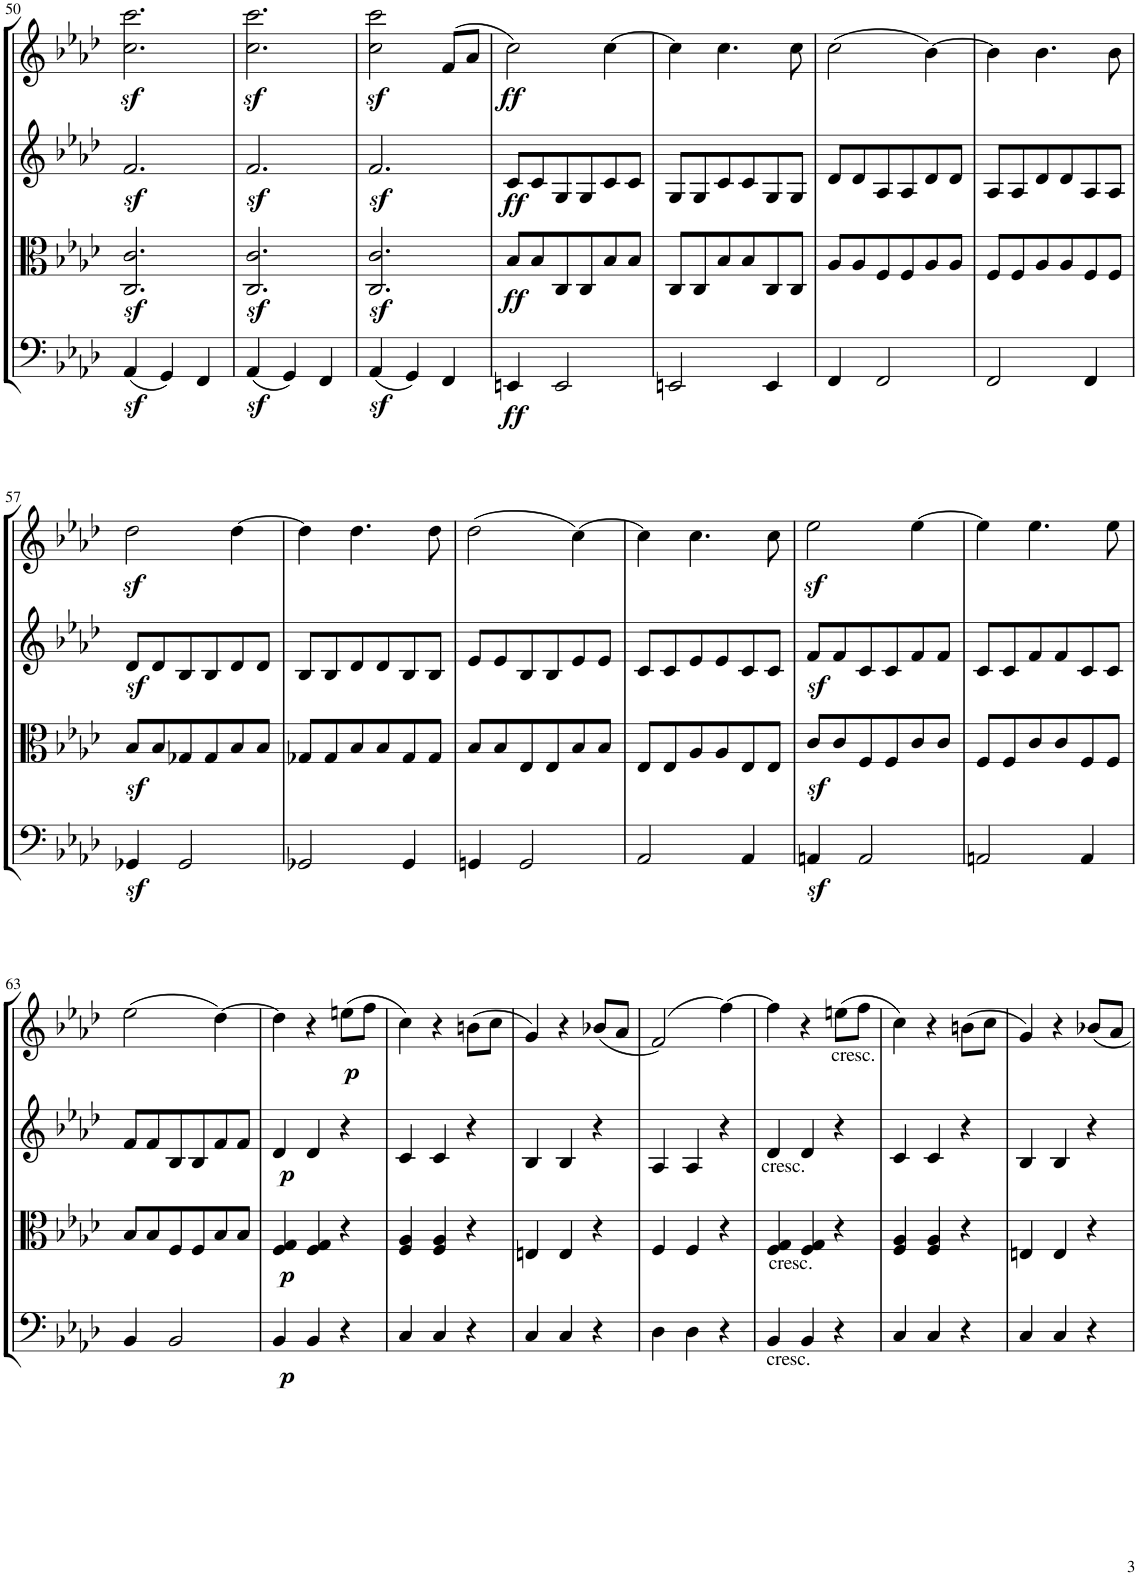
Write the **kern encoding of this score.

**kern	**dynam	**kern	**dynam	**kern	**dynam	**kern	**dynam
*part4	*part4	*part3	*part3	*part2	*part2	*part1	*part1
*staff4	*staff4	*staff3	*staff3	*staff2	*staff2	*staff1	*staff1
*I"Violoncello	*	*I"Viola	*	*I"Violino II	*	*I"Violino I	*
*I'Vc	*	*I'Vla	*	*I'Vln	*	*I'Vln	*
!!LO:PB:g=z
*clefF4	*	*clefC3	*	*clefG2	*	*clefG2	*
*k[b-e-a-d-]	*	*k[b-e-a-d-]	*	*k[b-e-a-d-]	*	*k[b-e-a-d-]	*
*M3/4	*	*M3/4	*	*M3/4	*	*M3/4	*
=50	=50	=50	=50	=50	=50	=50	=50
(4AA-z</	.	2.C/z< 2.c/z<	.	2.fz</	.	2.cc\z< 2.ccc\z<	.
4GG/)	.	.	.	.	.	.	.
4FF/	.	.	.	.	.	.	.
=51	=51	=51	=51	=51	=51	=51	=51
(4AA-z</	.	2.C/z< 2.c/z<	.	2.fz</	.	2.cc\z< 2.ccc\z<	.
4GG/)	.	.	.	.	.	.	.
4FF/	.	.	.	.	.	.	.
=52	=52	=52	=52	=52	=52	=52	=52
(4AA-z</	.	2.C/z< 2.c/z<	.	2.fz</	.	2cc\z< 2ccc\z<	.
4GG/)	.	.	.	.	.	.	.
4FF/	.	.	.	.	.	(8f/L	.
.	.	.	.	.	.	8a-/J	.
=53	=53	=53	=53	=53	=53	=53	=53
!	!LO:DY:b	!	!LO:DY:b	!	!LO:DY:b	!	!LO:DY:b
4EEn/	ff	8B-/L	ff	8c/L	ff	2cc\)	ff
.	.	8B-/	.	8c/	.	.	.
2EE/	.	8C/	.	8G/	.	.	.
.	.	8C/	.	8G/	.	.	.
.	.	8B-/	.	8c/	.	[4cc\	.
.	.	8B-/J	.	8c/J	.	.	.
=54	=54	=54	=54	=54	=54	=54	=54
2EEn/	.	8C/L	.	8G/L	.	4cc\]	.
.	.	8C/	.	8G/	.	.	.
.	.	8B-/	.	8c/	.	4.cc\	.
.	.	8B-/	.	8c/	.	.	.
4EE/	.	8C/	.	8G/	.	.	.
.	.	8C/J	.	8G/J	.	8cc\	.
=55	=55	=55	=55	=55	=55	=55	=55
4FF/	.	8A-/L	.	8d-/L	.	(2cc\	.
.	.	8A-/	.	8d-/	.	.	.
2FF/	.	8F/	.	8A-/	.	.	.
.	.	8F/	.	8A-/	.	.	.
.	.	8A-/	.	8d-/	.	[4b-\)	.
.	.	8A-/J	.	8d-/J	.	.	.
=56	=56	=56	=56	=56	=56	=56	=56
2FF/	.	8F/L	.	8A-/L	.	4b-\]	.
.	.	8F/	.	8A-/	.	.	.
.	.	8A-/	.	8d-/	.	4.b-\	.
.	.	8A-/	.	8d-/	.	.	.
4FF/	.	8F/	.	8A-/	.	.	.
.	.	8F/J	.	8A-/J	.	8b-\	.
!!LO:LB:g=z
=57	=57	=57	=57	=57	=57	=57	=57
4GG-Xz</	.	8B-z</L	.	8d-z</L	.	2dd-z<\	.
.	.	8B-/	.	8d-/	.	.	.
2GG-/	.	8G-X/	.	8B-/	.	.	.
.	.	8G-/	.	8B-/	.	.	.
.	.	8B-/	.	8d-/	.	[4dd-\	.
.	.	8B-/J	.	8d-/J	.	.	.
=58	=58	=58	=58	=58	=58	=58	=58
2GG-X/	.	8G-X/L	.	8B-/L	.	4dd-\]	.
.	.	8G-/	.	8B-/	.	.	.
.	.	8B-/	.	8d-/	.	4.dd-\	.
.	.	8B-/	.	8d-/	.	.	.
4GG-/	.	8G-/	.	8B-/	.	.	.
.	.	8G-/J	.	8B-/J	.	8dd-\	.
=59	=59	=59	=59	=59	=59	=59	=59
4GGn/	.	8B-/L	.	8e-/L	.	(2dd-\	.
.	.	8B-/	.	8e-/	.	.	.
2GG/	.	8E-/	.	8B-/	.	.	.
.	.	8E-/	.	8B-/	.	.	.
.	.	8B-/	.	8e-/	.	[4cc\)	.
.	.	8B-/J	.	8e-/J	.	.	.
=60	=60	=60	=60	=60	=60	=60	=60
2AA-/	.	8E-/L	.	8c/L	.	4cc\]	.
.	.	8E-/	.	8c/	.	.	.
.	.	8A-/	.	8e-/	.	4.cc\	.
.	.	8A-/	.	8e-/	.	.	.
4AA-/	.	8E-/	.	8c/	.	.	.
.	.	8E-/J	.	8c/J	.	8cc\	.
=61	=61	=61	=61	=61	=61	=61	=61
4AAnz</	.	8cz</L	.	8fz</L	.	2ee-z<\	.
.	.	8c/	.	8f/	.	.	.
2AA/	.	8F/	.	8c/	.	.	.
.	.	8F/	.	8c/	.	.	.
.	.	8c/	.	8f/	.	[4ee-\	.
.	.	8c/J	.	8f/J	.	.	.
=62	=62	=62	=62	=62	=62	=62	=62
2AAn/	.	8F/L	.	8c/L	.	4ee-\]	.
.	.	8F/	.	8c/	.	.	.
.	.	8c/	.	8f/	.	4.ee-\	.
.	.	8c/	.	8f/	.	.	.
4AA/	.	8F/	.	8c/	.	.	.
.	.	8F/J	.	8c/J	.	8ee-\	.
!!LO:LB:g=z
=63	=63	=63	=63	=63	=63	=63	=63
4BB-/	.	8B-/L	.	8f/L	.	(2ee-\	.
.	.	8B-/	.	8f/	.	.	.
2BB-/	.	8F/	.	8B-/	.	.	.
.	.	8F/	.	8B-/	.	.	.
.	.	8B-/	.	8f/	.	[4dd-\)	.
.	.	8B-/J	.	8f/J	.	.	.
=64	=64	=64	=64	=64	=64	=64	=64
!	!LO:DY:b	!	!LO:DY:b	!	!LO:DY:b	!	!
4BB-/	p	4F/ 4G/	p	4d-/	p	4dd-\]	.
4BB-/	.	4F/ 4G/	.	4d-/	.	4r	.
!	!	!	!	!	!	!	!LO:DY:b
4r	.	4r	.	4r	.	(8een\L	p
.	.	.	.	.	.	8ff\J	.
=65	=65	=65	=65	=65	=65	=65	=65
4C/	.	4F/ 4A-/	.	4c/	.	4cc\)	.
4C/	.	4F/ 4A-/	.	4c/	.	4r	.
4r	.	4r	.	4r	.	(8bn\L	.
.	.	.	.	.	.	8cc\J	.
=66	=66	=66	=66	=66	=66	=66	=66
4C/	.	4En/	.	4B-/	.	4g/)	.
4C/	.	4E/	.	4B-/	.	4r	.
4r	.	4r	.	4r	.	(8b-X/L	.
.	.	.	.	.	.	8a-/J	.
=67	=67	=67	=67	=67	=67	=67	=67
4D-\	.	4F/	.	4A-/	.	(2f/)	.
4D-\	.	4F/	.	4A-/	.	.	.
4r	.	4r	.	4r	.	[4ff\)	.
=68	=68	=68	=68	=68	=68	=68	=68
!	!	!	!	!LO:TX:b:t=cresc.	!	!	!
!	!	!LO:TX:b:t=cresc.	!	!	!	!	!
!LO:TX:b:t=cresc.	!	!	!	!	!	!	!
4BB-/	.	4F/ 4G/	.	4d-/	.	4ff\]	.
4BB-/	.	4F/ 4G/	.	4d-/	.	4r	.
!	!	!	!	!	!	!LO:TX:b:t=cresc.	!
4r	.	4r	.	4r	.	(8een\L	.
.	.	.	.	.	.	8ff\J	.
=69	=69	=69	=69	=69	=69	=69	=69
4C/	.	4F/ 4A-/	.	4c/	.	4cc\)	.
4C/	.	4F/ 4A-/	.	4c/	.	4r	.
4r	.	4r	.	4r	.	(8bn\L	.
.	.	.	.	.	.	8cc\J	.
=70	=70	=70	=70	=70	=70	=70	=70
4C/	.	4En/	.	4B-/	.	4g/)	.
4C/	.	4E/	.	4B-/	.	4r	.
4r	.	4r	.	4r	.	8b-X/L	.
.	.	.	.	.	.	8a-/J	.
=	=	=	=	=	=	=	=
*-	*-	*-	*-	*-	*-	*-	*-
